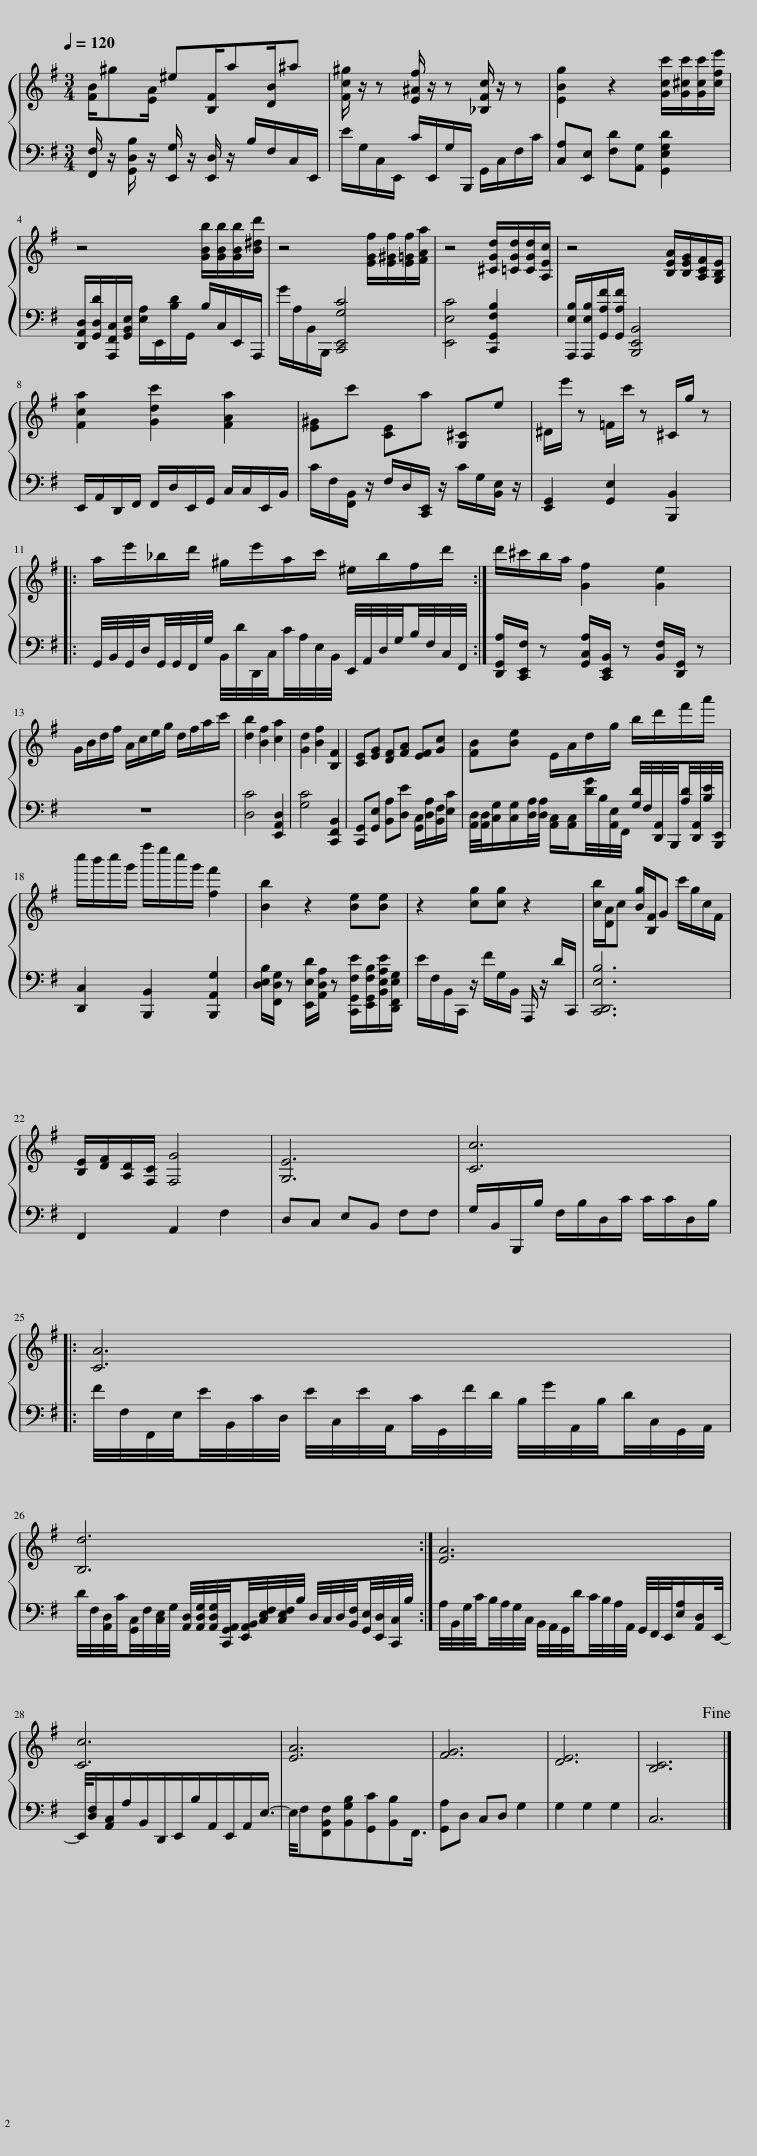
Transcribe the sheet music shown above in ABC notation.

X:1
%%score { 1 | 2 }
L:1/8
Q:1/4=120
M:3/4
I:linebreak $
K:G
V:1 treble
V:2 bass
V:1
 [FB]/^g[EA]/ ^e[B,F]/a[DB]/^a | [Fc^g]/ z/ z [E^Af]/ z/ z [_B,Fc]/ z/ z | [EBg]2 z2 [Gcc']/[G^cc']/[Gcc']/[cfe']/ |$ z4 [GBb]/[GBb]/[GBb]/[B^dd']/ | z4 [EGf]/[E^Gf]/[E=Gf]/[FAa]/ | %5
 z4 [^CGd]/[=CGd]/[CGd]/[A,Ec]/ | z4 [B,EA]/[B,EG]/[A,CF]/[G,B,E]/ |$ [Fca]2 [Gdc']2 [FAa]2 | [E^G]c' [CE]a [G,^C]e | ^D/e'/ z =F/c'/ z ^C/g/ z |:$ %10
 a/e'/_b/d'/ ^g/e'/a/c'/ ^e/b/f/d'/ :| d'/^c'/b/a/ [Gf]2 [Ge]2 |$ G/B/d/f/ A/c/e/g/ d/f/a/c'/ | [db]2 [Bf]2 [ca]2 | [Gd]2 [Bf]2 [B,F]2 | %15
 [CE][EG] [DF][FA] [EF][Gc] | [FB][Be] E/A/d/g/ b/d'/f'/a'/ |$ c''/b'/c''/g'/ f''/e''/c''/g'/ [ff']2 | [Bb]2 z2 [Be][Be] | z2 [cg][cg] z2 | %20
 [cb]/[DA]/c [Bg]/[B,F]/G c'/g/c/F/ |$ [B,E]/[DF]/[A,D]/[F,C]/ [F,G]4 | [G,E]6 | [Cc]6 |:$ [CA]6 |$ %25
 [B,d]6 :| [EA]6 |$ [Cc]6 | [EA]6 | [FG]6 | %30
 [DE]6 | [B,C]6!fine! |] %32
V:2
 [F,,F,]/ z/ [G,,D,B,]/ z/ [E,,G,]/ z/ [E,,D,]/ z/ B,/F,/C,/E,,/ | E/G,/C,/E,,/ C/E,,/G,/B,,,/ G,,/C,/F,/C/ | [C,A,][E,,E,] [F,D][A,,G,] [G,,E,G,D]2 |$ [D,,A,,D,]/[G,,D,D]/[A,,,F,,C,]/[G,,B,,E,]/ [E,A,]/E,,/[B,D]/G,,/ B,/C,/E,,/A,,,/ | G/A,/B,,/B,,,/ [C,,E,,G,C]4 | %5
 [E,,E,C]4 [C,,G,,F,B,]2 | [A,,,E,B,]/[A,,,E,B,]/[G,,A,F]/[G,,A,F]/ [B,,,E,,B,,]4 |$ E,,/A,,/D,,/F,,/ F,,/D,/E,,/G,,/ C,/C,/E,,/B,,/ | C/F,/[F,,B,,]/ z/ F,/D,/[C,,E,,]/ z/ C/G,/[B,,E,]/ z/ | [E,,G,,]2 [G,,E,]2 [B,,,B,,]2 |:$ %10
 G,,/4B,,/4G,,/4D,/4G,,/4G,,/4F,,/4G,/4 B,,/4D/4D,,/4C,/4C/4A,/4E,/4B,,/4 E,,/4A,,/4D,/4G,/4B,/4F,/4C,/4F,,/4 :| [D,,G,,A,]/[C,,E,,F,]/ z [G,,C,A,]/[C,,E,,B,,]/ z [B,,F,]/[D,,G,,]/ z |$ z6 | [D,C]4 [E,,A,,D,]2 | [G,C]4 [C,,F,,B,,]2 | %15
 [C,,G,,][G,,E,] [B,,A,][D,E] [G,,C,]/[D,A,]/[B,,F,]/[E,C]/ | [A,,D,]/4[A,,D,]/4[C,G,]/[C,G,]/[D,A,]/4[D,A,]/4 [A,,C,]/[A,,C,]/[DG]/4B,/4[A,,E,]/4F,,/4 [G,D]/4F,/4[D,,A,,]/4B,,,/4[A,D]/4[D,,A,,]/4[B,E]/4[B,,,E,,]/4 |$ [D,,C,]2 [B,,,B,,]2 [B,,,A,,G,]2 | [D,E,B,]/[F,,D,G,]/ z [E,,E,D]/[A,,D,A,]/ z [C,,G,,F,E]/[E,,G,,F,B,]/[B,,E,A,E]/[D,,F,,E,G,]/ | E/F,/B,,/C,,/ z/ F/G,/B,,/ A,,,/ z/ D/C,,/ | %20
 [C,,D,,E,B,]6 |$ F,,2 A,,2 F,2 | D,C, E,B,, F,F, | G,/B,,/B,,,/B,/ F,/B,/D,/C/ C/C/D,/B,/ |:$ F/4F,/4F,,/4E,/4E/4B,,/4C/4D,/4 E/4C,/4E/4A,,/4C/4G,,/4F/4D/4 B,/4G/4A,,/4B,/4D/4C,/4G,,/4A,,/4 |$ %25
 D/4F,/4[A,,D,]/4C/4[G,,C,]/4F,/4[C,E,]/4G,/4 [A,,D,]/4[A,,D,G,]/4[A,,D,G,]/4[C,,G,,A,,]/4[E,,A,,B,,]/4[C,E,F,]/4[C,E,F,]/4B,/4 D,/4C,/4D,/4[B,,F,]/4[G,,E,]/4[E,,D,]/4[C,,C,]/4B,/4 :| A,/4B,,/4G,/4C/4B,/4A,/4G,/4C,/4 B,,/4A,,/4G,,/4D/4C/4B,/4A,/4A,,/4 G,,/4F,,/4E,,/4[E,A,]/[A,,D,]/E,,/4- |$ E,,/4[D,F,]/[A,,C,]/A,/B,,/D,,/E,,/B,/A,,/E,,/A,,/E,3/4- | E,/4F,[F,,B,,F,][B,,G,B,][G,,C][B,,B,]F,,3/4 | [G,,A,]D, C,D, G,2 | %30
 G,2 G,2 G,2 | C,6 |] %32
